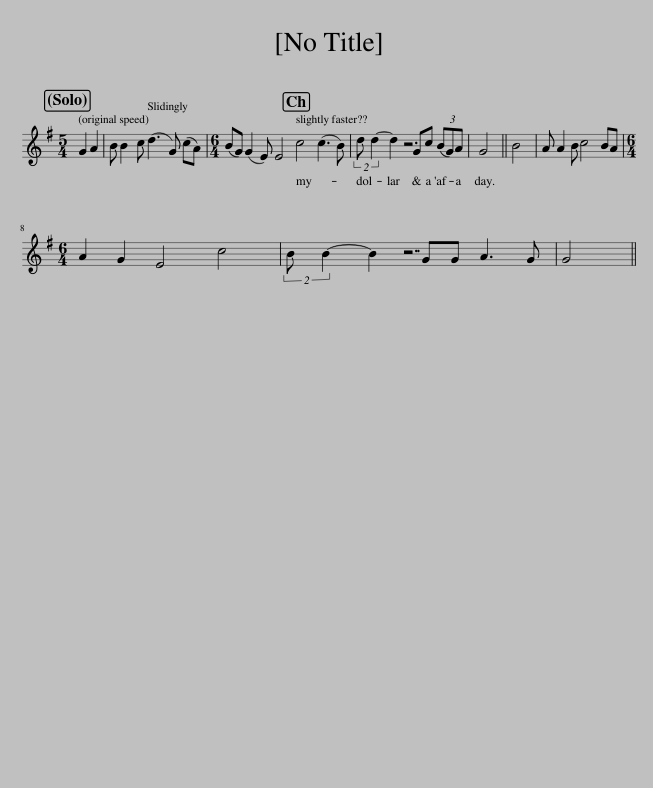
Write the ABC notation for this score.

X:1
L:1/8
M:5/4
I:linebreak $
K:G
V:1 treble
V:1
 G2 A2 | B B2 c (d3 G) (cA) |[M:6/4] (BG) (G2 E) E4 c4 (c3 B) | (2:3:2d d2- d2 Gc (3(BG)A | G4 || %5
 B4 | A A2 B c4 BA |$[M:6/4] A2 G2 E4 c4 | (2:3:2B B2- B2 GG A3 G | G4 || %10
